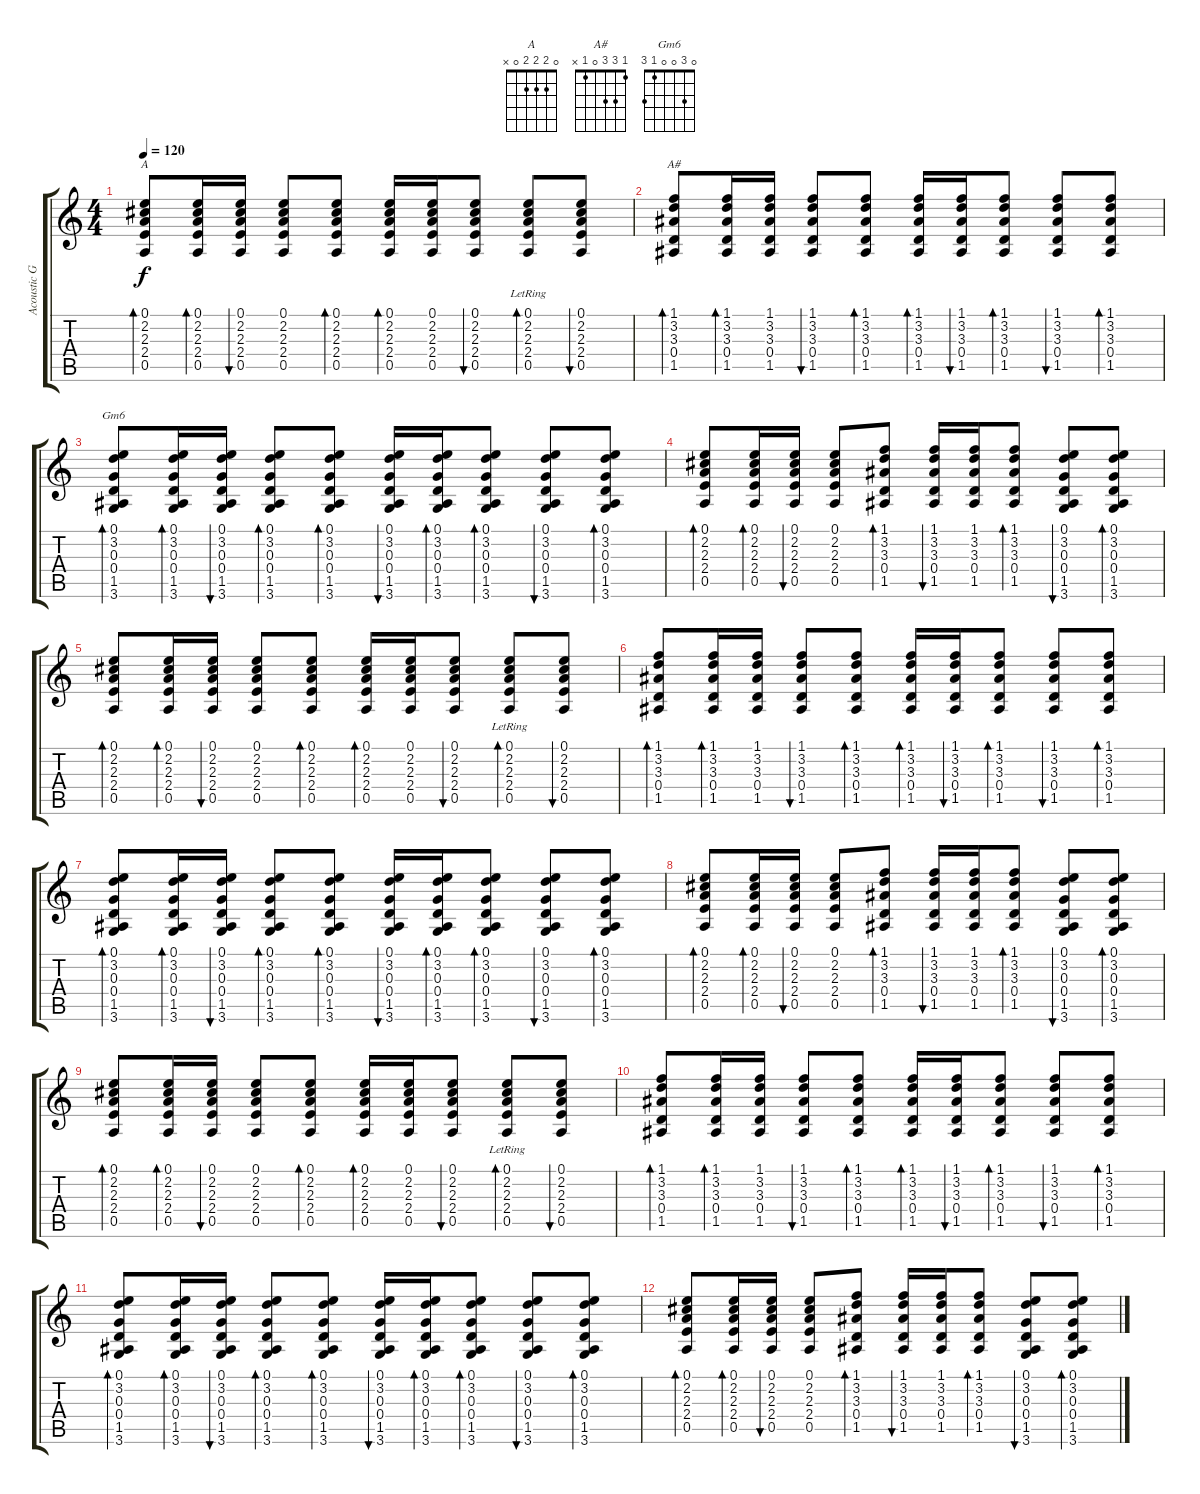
\track ("Acoustic Guitar" "Acoustic G") {instrument acousticguitarsteel}
\staff {score tabs}
\tuning (E4 B3 G3 D3 A2 E2) {hide}
\chord ("A" 0 2 2 2 0 x)
\chord ("A#" 1 3 3 0 1 x)
\chord ("Gm6" 0 3 0 0 1 3)
\ts (4 4)
\tempo 120
\clef g2
\ks c
(0.1 2.2 2.3 2.4 0.5).8{bd 120 ch "A" dy f} (0.1 2.2 2.3 2.4 0.5).16{bd 120} (0.1 2.2 2.3 2.4 0.5).16{bu 120} (0.1 2.2 2.3 2.4 0.5).8 (0.1 2.2 2.3 2.4 0.5).8{bd 120} (0.1 2.2 2.3 2.4 0.5).16{bd 120} (0.1 2.2 2.3 2.4 0.5).16 (0.1 2.2 2.3 2.4 0.5).8{bu 120} (0.1 2.2 2.3 2.4 0.5{lr}).8{bd 120} (0.1 2.2 2.3 2.4 0.5).8{bu 120} |
(1.1 3.2 3.3 0.4 1.5).8{bd 120 ch "A#"} (1.1 3.2 3.3 0.4 1.5).16{bd 120} (1.1 3.2 3.3 0.4 1.5).16 (1.1 3.2 3.3 0.4 1.5).8{bu 120} (1.1 3.2 3.3 0.4 1.5).8{bd 120} (1.1 3.2 3.3 0.4 1.5).16{bd 120} (1.1 3.2 3.3 0.4 1.5).16{bu 120} (1.1 3.2 3.3 0.4 1.5).8{bd 120} (1.1 3.2 3.3 0.4 1.5).8{bu 120} (1.1 3.2 3.3 0.4 1.5).8{bd 120} |
(0.1 3.2 0.3 0.4 1.5 3.6).8{bd 120 ch "Gm6"} (0.1 3.2 0.3 0.4 1.5 3.6).16{bd 120} (0.1 3.2 0.3 0.4 1.5 3.6).16{bu 120} (0.1 3.2 0.3 0.4 1.5 3.6).8{bd 120} (0.1 3.2 0.3 0.4 1.5 3.6).8{bd 120} (0.1 3.2 0.3 0.4 1.5 3.6).16{bu 120} (0.1 3.2 0.3 0.4 1.5 3.6).16{bd 120} (0.1 3.2 0.3 0.4 1.5 3.6).8{bd 120} (0.1 3.2 0.3 0.4 1.5 3.6).8{bu 120} (0.1 3.2 0.3 0.4 1.5 3.6).8{bd 120} |
(0.1 2.2 2.3 2.4 0.5).8{bd 120} (0.1 2.2 2.3 2.4 0.5).16{bd 120} (0.1 2.2 2.3 2.4 0.5).16{bu 120} (0.1 2.2 2.3 2.4 0.5).8 (1.1 3.2 3.3 0.4 1.5).8{bd 120} (1.1 3.2 3.3 0.4 1.5).16{bu 120} (1.1 3.2 3.3 0.4 1.5).16 (1.1 3.2 3.3 0.4 1.5).8{bd 120} (0.1 3.2 0.3 0.4 1.5 3.6).8{bu 120} (0.1 3.2 0.3 0.4 1.5 3.6).8{bd 120} |
(0.1 2.2 2.3 2.4 0.5).8{bd 120} (0.1 2.2 2.3 2.4 0.5).16{bd 120} (0.1 2.2 2.3 2.4 0.5).16{bu 120} (0.1 2.2 2.3 2.4 0.5).8 (0.1 2.2 2.3 2.4 0.5).8{bd 120} (0.1 2.2 2.3 2.4 0.5).16{bd 120} (0.1 2.2 2.3 2.4 0.5).16 (0.1 2.2 2.3 2.4 0.5).8{bu 120} (0.1 2.2 2.3 2.4 0.5{lr}).8{bd 120} (0.1 2.2 2.3 2.4 0.5).8{bu 120} |
(1.1 3.2 3.3 0.4 1.5).8{bd 120} (1.1 3.2 3.3 0.4 1.5).16{bd 120} (1.1 3.2 3.3 0.4 1.5).16 (1.1 3.2 3.3 0.4 1.5).8{bu 120} (1.1 3.2 3.3 0.4 1.5).8{bd 120} (1.1 3.2 3.3 0.4 1.5).16{bd 120} (1.1 3.2 3.3 0.4 1.5).16{bu 120} (1.1 3.2 3.3 0.4 1.5).8{bd 120} (1.1 3.2 3.3 0.4 1.5).8{bu 120} (1.1 3.2 3.3 0.4 1.5).8{bd 120} |
(0.1 3.2 0.3 0.4 1.5 3.6).8{bd 120} (0.1 3.2 0.3 0.4 1.5 3.6).16{bd 120} (0.1 3.2 0.3 0.4 1.5 3.6).16{bu 120} (0.1 3.2 0.3 0.4 1.5 3.6).8{bd 120} (0.1 3.2 0.3 0.4 1.5 3.6).8{bd 120} (0.1 3.2 0.3 0.4 1.5 3.6).16{bu 120} (0.1 3.2 0.3 0.4 1.5 3.6).16{bd 120} (0.1 3.2 0.3 0.4 1.5 3.6).8{bd 120} (0.1 3.2 0.3 0.4 1.5 3.6).8{bu 120} (0.1 3.2 0.3 0.4 1.5 3.6).8{bd 120} |
(0.1 2.2 2.3 2.4 0.5).8{bd 120} (0.1 2.2 2.3 2.4 0.5).16{bd 120} (0.1 2.2 2.3 2.4 0.5).16{bu 120} (0.1 2.2 2.3 2.4 0.5).8 (1.1 3.2 3.3 0.4 1.5).8{bd 120} (1.1 3.2 3.3 0.4 1.5).16{bu 120} (1.1 3.2 3.3 0.4 1.5).16 (1.1 3.2 3.3 0.4 1.5).8{bd 120} (0.1 3.2 0.3 0.4 1.5 3.6).8{bu 120} (0.1 3.2 0.3 0.4 1.5 3.6).8{bd 120} |
(0.1 2.2 2.3 2.4 0.5).8{bd 120} (0.1 2.2 2.3 2.4 0.5).16{bd 120} (0.1 2.2 2.3 2.4 0.5).16{bu 120} (0.1 2.2 2.3 2.4 0.5).8 (0.1 2.2 2.3 2.4 0.5).8{bd 120} (0.1 2.2 2.3 2.4 0.5).16{bd 120} (0.1 2.2 2.3 2.4 0.5).16 (0.1 2.2 2.3 2.4 0.5).8{bu 120} (0.1 2.2 2.3 2.4 0.5{lr}).8{bd 120} (0.1 2.2 2.3 2.4 0.5).8{bu 120} |
(1.1 3.2 3.3 0.4 1.5).8{bd 120} (1.1 3.2 3.3 0.4 1.5).16{bd 120} (1.1 3.2 3.3 0.4 1.5).16 (1.1 3.2 3.3 0.4 1.5).8{bu 120} (1.1 3.2 3.3 0.4 1.5).8{bd 120} (1.1 3.2 3.3 0.4 1.5).16{bd 120} (1.1 3.2 3.3 0.4 1.5).16{bu 120} (1.1 3.2 3.3 0.4 1.5).8{bd 120} (1.1 3.2 3.3 0.4 1.5).8{bu 120} (1.1 3.2 3.3 0.4 1.5).8{bd 120} |
(0.1 3.2 0.3 0.4 1.5 3.6).8{bd 120} (0.1 3.2 0.3 0.4 1.5 3.6).16{bd 120} (0.1 3.2 0.3 0.4 1.5 3.6).16{bu 120} (0.1 3.2 0.3 0.4 1.5 3.6).8{bd 120} (0.1 3.2 0.3 0.4 1.5 3.6).8{bd 120} (0.1 3.2 0.3 0.4 1.5 3.6).16{bu 120} (0.1 3.2 0.3 0.4 1.5 3.6).16{bd 120} (0.1 3.2 0.3 0.4 1.5 3.6).8{bd 120} (0.1 3.2 0.3 0.4 1.5 3.6).8{bu 120} (0.1 3.2 0.3 0.4 1.5 3.6).8{bd 120} |
(0.1 2.2 2.3 2.4 0.5).8{bd 120} (0.1 2.2 2.3 2.4 0.5).16{bd 120} (0.1 2.2 2.3 2.4 0.5).16{bu 120} (0.1 2.2 2.3 2.4 0.5).8 (1.1 3.2 3.3 0.4 1.5).8{bd 120} (1.1 3.2 3.3 0.4 1.5).16{bu 120} (1.1 3.2 3.3 0.4 1.5).16 (1.1 3.2 3.3 0.4 1.5).8{bd 120} (0.1 3.2 0.3 0.4 1.5 3.6).8{bu 120} (0.1 3.2 0.3 0.4 1.5 3.6).8{bd 120}
